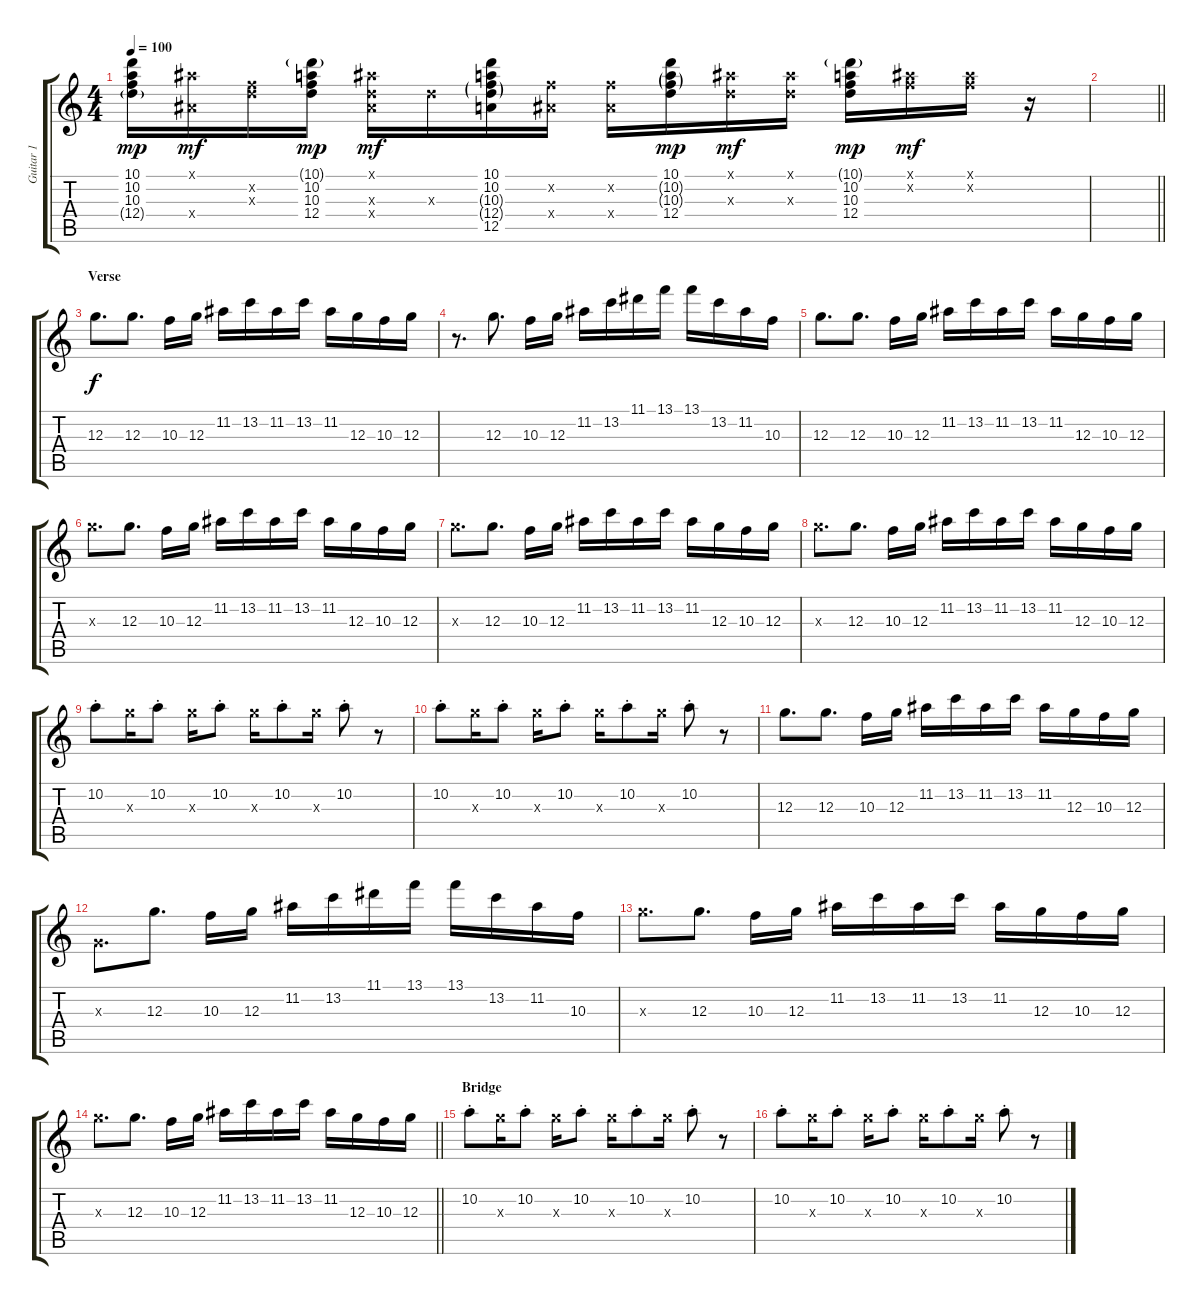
\track ("Guitar 1" "Guitar 1") {instrument electricguitarmuted}
\staff {score tabs}
\tuning (E4 B3 G3 D3 A2 E2) {hide}
\ts (4 4)
\tempo 100
\clef g2
\ks c
(10.1 10.2 10.3 12.4{g}).16{dy mp} (6.1{x} 8.4{x}).16{dy mf} (6.2{x} 7.3{x}).16 (10.1{g} 10.2 10.3 12.4).16{dy mp} (6.1{x} 7.3{x} 8.4{x}).16{dy mf} 7.3{x}.16 (10.1 10.2 10.3{g} 12.4{g} 12.5).16 (6.2{x} 8.4{x}).16 (6.2{x} 8.4{x}).16 (10.1 10.2{g} 10.3{g} 12.4).16{dy mp} (6.1{x} 7.3{x}).16{dy mf} (6.1{x} 7.3{x}).16 (10.1{g} 10.2 10.3 12.4).16{dy mp} (6.1{x} 6.2{x}).16{dy mf} (6.1{x} 6.2{x}).16 r.16 |
\barLineRight lightlight
|
\section ("" "Verse")
12.3.8{d dy f} 12.3.8{d} 10.3.16 12.3.16 11.2.16 13.2.16 11.2.16 13.2.16 11.2.16 12.3.16 10.3.16 12.3.16 |
r.8{d} 12.3.8{d} 10.3.16 12.3.16 11.2.16 13.2.16 11.1.16 13.1.16 13.1.16 13.2.16 11.2.16 10.3.16 |
12.3.8{d} 12.3.8{d} 10.3.16 12.3.16 11.2.16 13.2.16 11.2.16 13.2.16 11.2.16 12.3.16 10.3.16 12.3.16 |
12.3{x}.8{d} 12.3.8{d} 10.3.16 12.3.16 11.2.16 13.2.16 11.2.16 13.2.16 11.2.16 12.3.16 10.3.16 12.3.16 |
12.3{x}.8{d} 12.3.8{d} 10.3.16 12.3.16 11.2.16 13.2.16 11.2.16 13.2.16 11.2.16 12.3.16 10.3.16 12.3.16 |
12.3{x}.8{d} 12.3.8{d} 10.3.16 12.3.16 11.2.16 13.2.16 11.2.16 13.2.16 11.2.16 12.3.16 10.3.16 12.3.16 |
10.2{st}.8 12.3{x}.16 10.2{st}.8 12.3{x}.16 10.2{st}.8 12.3{x}.16 10.2{st}.8 12.3{x}.16 10.2{st}.8 r.8 |
10.2{st}.8 12.3{x}.16 10.2{st}.8 12.3{x}.16 10.2{st}.8 12.3{x}.16 10.2{st}.8 12.3{x}.16 10.2{st}.8 r.8 |
12.3.8{d} 12.3.8{d} 10.3.16 12.3.16 11.2.16 13.2.16 11.2.16 13.2.16 11.2.16 12.3.16 10.3.16 12.3.16 |
0.3{x}.8{d} 12.3.8{d} 10.3.16 12.3.16 11.2.16 13.2.16 11.1.16 13.1.16 13.1.16 13.2.16 11.2.16 10.3.16 |
12.3{x}.8{d} 12.3.8{d} 10.3.16 12.3.16 11.2.16 13.2.16 11.2.16 13.2.16 11.2.16 12.3.16 10.3.16 12.3.16 |
\barLineRight lightlight
12.3{x}.8{d} 12.3.8{d} 10.3.16 12.3.16 11.2.16 13.2.16 11.2.16 13.2.16 11.2.16 12.3.16 10.3.16 12.3.16 |
\section ("" "Bridge")
10.2{st}.8 12.3{x}.16 10.2{st}.8 12.3{x}.16 10.2{st}.8 12.3{x}.16 10.2{st}.8 12.3{x}.16 10.2{st}.8 r.8 |
10.2{st}.8 12.3{x}.16 10.2{st}.8 12.3{x}.16 10.2{st}.8 12.3{x}.16 10.2{st}.8 12.3{x}.16 10.2{st}.8 r.8
